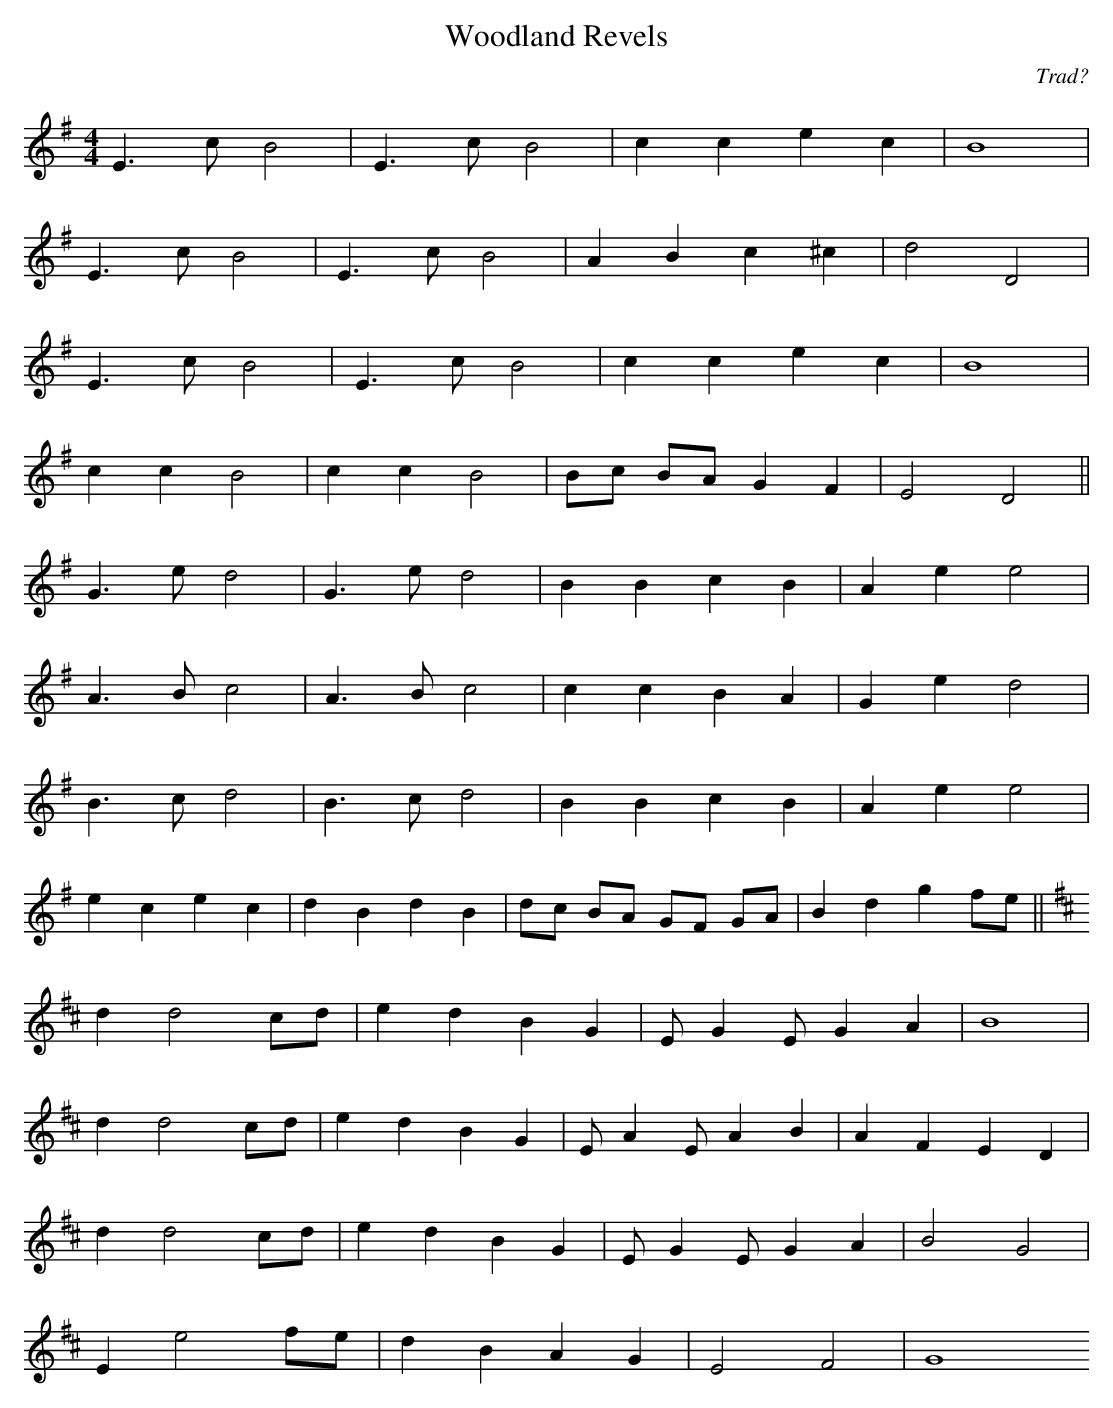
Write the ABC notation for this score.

X:1
T:Woodland Revels
C:Trad?
M:4/4
L:1/8
K:G
E3c B4|E3c B4|c2c2e2c2|B8|
E3c B4|E3c B4|A2B2c2^c2|d4D4|
E3c B4|E3c B4|c2c2e2c2|B8|
c2c2B4|c2c2B4|Bc BA G2F2|E4D4||
G3e d4|G3e d4|B2B2c2B2|A2e2e4|
A3B c4|A3B c4|c2c2B2A2|G2e2d4|
B3c d4|B3c d4|B2B2c2B2|A2e2e4|
e2c2e2c2|d2B2d2B2|dc BA GF GA|B2d2g2fe||
K:D
d2d4cd|e2d2B2G2|E G2E G2A2|B8|
d2d4cd|e2d2B2G2|E A2E A2B2|A2F2E2D2|
d2d4cd|e2d2B2G2|E G2E G2A2|B4G4|
E2e4fe|d2B2A2G2|E4F4|G8
